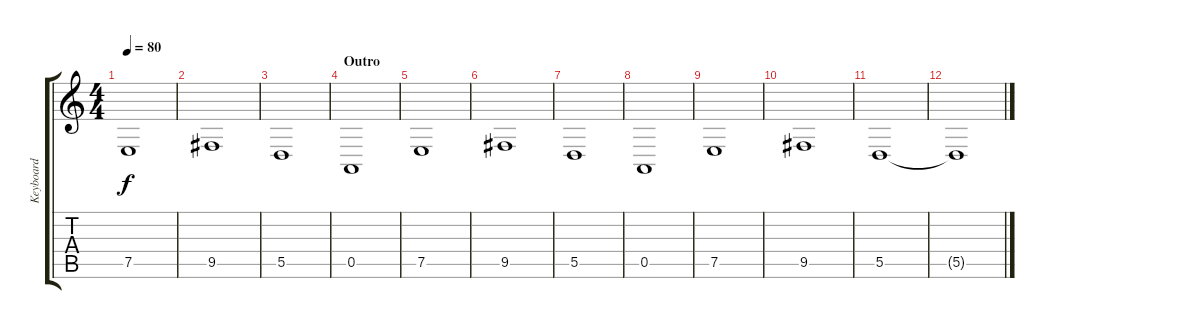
\track ("Keyboard" "Keyboard") {instrument synthstrings1}
\staff {score tabs}
\tuning (E4 B3 G3 D3 A2 E2) {hide}
\ts (4 4)
\tempo 80
\clef g2
\ks c
7.5.1{dy f} |
9.5.1 |
5.5.1 |
\section ("" "Outro")
0.5.1 |
7.5.1 |
9.5.1 |
5.5.1 |
0.5.1 |
7.5.1 |
9.5.1 |
5.5.1 |
5.5{t}.1
